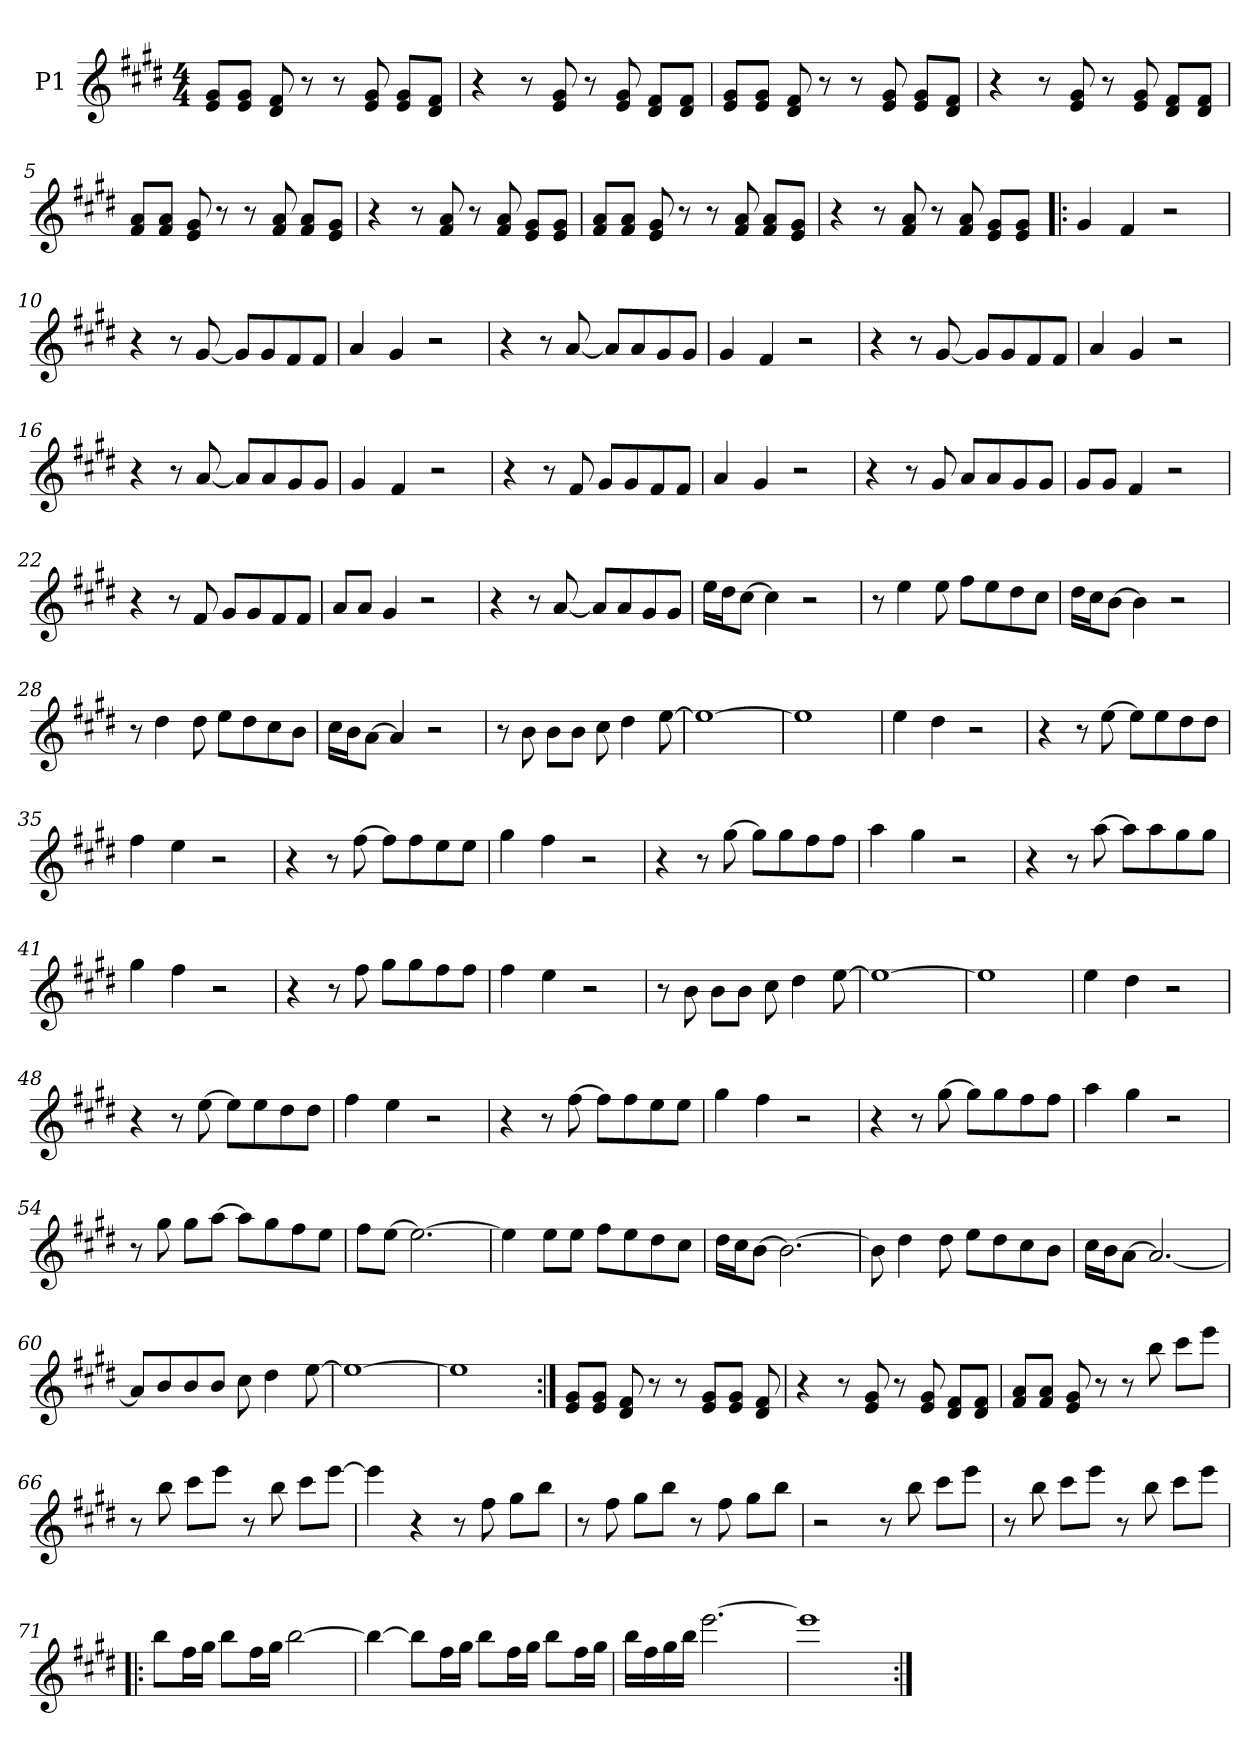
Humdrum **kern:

**kern
*part1
*staff1
*I"P1
*clefG2
*k[f#c#g#d#]
*E:
*M4/4
*MM132
=1
8e/ 8g#/L
8e/ 8g#/J
8d#/ 8f#/
8r
8r
8e/ 8g#/
8e/ 8g#/L
8d#/ 8f#/J
=2
4r
8r
8e/ 8g#/
8r
8e/ 8g#/
8d#/ 8f#/L
8d#/ 8f#/J
=3
8e/ 8g#/L
8e/ 8g#/J
8d#/ 8f#/
8r
8r
8e/ 8g#/
8e/ 8g#/L
8d#/ 8f#/J
=4
4r
8r
8e/ 8g#/
8r
8e/ 8g#/
8d#/ 8f#/L
8d#/ 8f#/J
!!LO:LB:g=z
=5
8f#/ 8a/L
8f#/ 8a/J
8e/ 8g#/
8r
8r
8f#/ 8a/
8f#/ 8a/L
8e/ 8g#/J
=6
4r
8r
8f#/ 8a/
8r
8f#/ 8a/
8e/ 8g#/L
8e/ 8g#/J
=7
8f#/ 8a/L
8f#/ 8a/J
8e/ 8g#/
8r
8r
8f#/ 8a/
8f#/ 8a/L
8e/ 8g#/J
=8
4r
8r
8f#/ 8a/
8r
8f#/ 8a/
8e/ 8g#/L
8e/ 8g#/J
!!LO:LB:g=z
=9!|:
4g#/
4f#/
2r
=10
4r
8r
[<8g#/
8g#/L]
8g#/
8f#/
8f#/J
=11
4a/
4g#/
2r
=12
4r
8r
[<8a/
8a/L]
8a/
8g#/
8g#/J
=13
4g#/
4f#/
2r
!!LO:LB:g=z
=14
4r
8r
[<8g#/
8g#/L]
8g#/
8f#/
8f#/J
=15
4a/
4g#/
2r
=16
4r
8r
[<8a/
8a/L]
8a/
8g#/
8g#/J
=17
4g#/
4f#/
2r
=18
4r
8r
8f#/
8g#/L
8g#/
8f#/
8f#/J
!!LO:LB:g=z
=19
4a/
4g#/
2r
=20
4r
8r
8g#/
8a/L
8a/
8g#/
8g#/J
=21
8g#/L
8g#/J
4f#/
2r
=22
4r
8r
8f#/
8g#/L
8g#/
8f#/
8f#/J
=23
8a/L
8a/J
4g#/
2r
!!LO:LB:g=z
=24
4r
8r
[<8a/
8a/L]
8a/
8g#/
8g#/J
=25
16ee\LL
16dd#\J
[8cc#\J
4cc#\]
2r
=26
8r
4ee\
8ee\
8ff#\L
8ee\
8dd#\
8cc#\J
=27
16dd#\LL
16cc#\J
[8b\J
4b\]
2r
=28
8r
4dd#\
8dd#\
8ee\L
8dd#\
8cc#\
8b\J
!!LO:LB:g=z
=29
16cc#\LL
16b\J
[8a\J
4a/]
2r
=30
8r
8b\
8b\L
8b\J
8cc#\
4dd#\
[>8ee\
=31
1ee_
=32
1ee]
=33
4ee\
4dd#\
2r
=34
4r
8r
[>8ee\
8ee\L]
8ee\
8dd#\
8dd#\J
!!LO:LB:g=z
=35
4ff#\
4ee\
2r
=36
4r
8r
[>8ff#\
8ff#\L]
8ff#\
8ee\
8ee\J
=37
4gg#\
4ff#\
2r
=38
4r
8r
[>8gg#\
8gg#\L]
8gg#\
8ff#\
8ff#\J
=39
4aa\
4gg#\
2r
!!LO:LB:g=z
=40
4r
8r
[>8aa\
8aa\L]
8aa\
8gg#\
8gg#\J
=41
4gg#\
4ff#\
2r
=42
4r
8r
8ff#\
8gg#\L
8gg#\
8ff#\
8ff#\J
=43
4ff#\
4ee\
2r
=44
8r
8b\
8b\L
8b\J
8cc#\
4dd#\
[>8ee\
=45
1ee_
!!LO:LB:g=z
=46
1ee]
=47
4ee\
4dd#\
2r
=48
4r
8r
[>8ee\
8ee\L]
8ee\
8dd#\
8dd#\J
=49
4ff#\
4ee\
2r
=50
4r
8r
[>8ff#\
8ff#\L]
8ff#\
8ee\
8ee\J
=51
4gg#\
4ff#\
2r
!!LO:PB:g=z
=52
4r
8r
[>8gg#\
8gg#\L]
8gg#\
8ff#\
8ff#\J
=53
4aa\
4gg#\
2r
=54
8r
8gg#\
8gg#\L
[>8aa\J
8aa\L]
8gg#\
8ff#\
8ee\J
=55
8ff#\L
[8ee\J
2.ee\_
=56
4ee\]
8ee\L
8ee\J
8ff#\L
8ee\
8dd#\
8cc#\J
!!LO:LB:g=z
=57
16dd#\LL
16cc#\J
[8b\J
2.b\_
=58
8b\]
4dd#\
8dd#\
8ee\L
8dd#\
8cc#\
8b\J
=59
16cc#\LL
16b\J
[8a\J
2.a/_
=60
8a/L]
8b/
8b/
8b/J
8cc#\
4dd#\
[>8ee\
=61
1ee_
=62
1ee]
!!LO:LB:g=z
=63:|!
8e/ 8g#/L
8e/ 8g#/J
8d#/ 8f#/
8r
8r
8e/ 8g#/L
8e/ 8g#/J
8d#/ 8f#/
=64
4r
8r
8e/ 8g#/
8r
8e/ 8g#/
8d#/ 8f#/L
8d#/ 8f#/J
=65
8f#/ 8a/L
8f#/ 8a/J
8e/ 8g#/
8r
8r
8bb\
8ccc#\L
8eee\J
=66
8r
8bb\
8ccc#\L
8eee\J
8r
8bb\
8ccc#\L
[>8eee\J
!!LO:LB:g=z
=67
4eee\]
4r
8r
8ff#\
8gg#\L
8bb\J
=68
8r
8ff#\
8gg#\L
8bb\J
8r
8ff#\
8gg#\L
8bb\J
=69
2r
8r
8bb\
8ccc#\L
8eee\J
=70
8r
8bb\
8ccc#\L
8eee\J
8r
8bb\
8ccc#\L
8eee\J
!!LO:LB:g=z
=71!|:
8bb\L
16ff#\L
16gg#\JJ
8bb\L
16ff#\L
16gg#\JJ
[>2bb\
=72
4bb\_
8bb\L]
16ff#\L
16gg#\JJ
8bb\L
16ff#\L
16gg#\JJ
8bb\L
16ff#\L
16gg#\JJ
=73
16bb\LL
16ff#\
16gg#\
16bb\JJ
[>2.eee\
=74
1eee]
=:|!
*-
